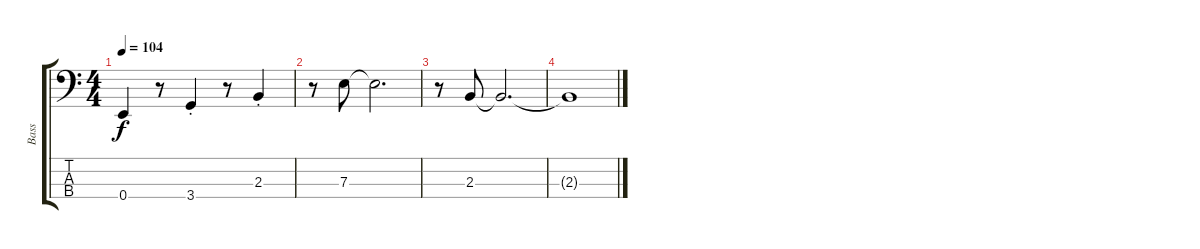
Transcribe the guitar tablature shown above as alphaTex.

\track ("Bass" "Bass") {instrument electricbassfinger}
\staff {score tabs}
\tuning (G2 D2 A1 E1) {hide}
\ts (4 4)
\tempo 104
\clef f4
\ks c
0.4.4{dy f} r.8 3.4{st}.4 r.8 2.3{st}.4 |
r.8 7.3.8 7.3{t}.2{d} |
r.8 2.3.8 2.3{t}.2{d} |
2.3{t}.1
